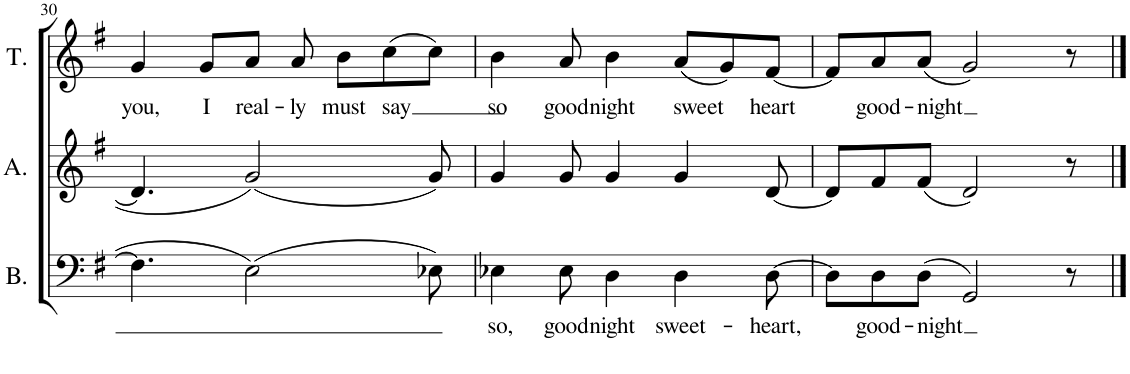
**kern	**text	**kern	**kern	**text
*part3	*part3	*part2	*part1	*part1
*staff3	*staff3	*staff2	*staff1	*staff1
*I"Bass	*	*I"Alto	*I"Sopran	*
*I'B.	*	*I'A.	*	*
!!LO:PB:g=z
*clefF4	*	*clefG2	*clefG2	*
*k[f#]	*	*k[f#]	*k[f#]	*
*M4/4	*	*M4/4	*M4/4	*
*met(c)	*	*met(c)	*met(c)	*
=30	=30	=30	=30	=30
!	!	!	!	!LO:LY:b
4.F\]	.	4.d/]	4g/	you,
!	!	!	!	!LO:LY:b
.	.	.	8g/L	I
!	!	!	!	!LO:LY:b
(2E\	.	(2g/	8a/J	real-
!	!	!	!	!LO:LY:b
.	.	.	8a/	-ly
!	!	!	!	!LO:LY:b
.	.	.	8b\L	must
!	!	!	!	!LO:LY:b
.	.	.	(8cc\	say
8E-X\)	.	8g/)	8cc\J)	.
=31	=31	=31	=31	=31
!	!LO:LY:b	!	!	!LO:LY:b
4E-X\	so,	4g/	4b\	so
!	!LO:LY:b	!	!	!LO:LY:b
8E-\	good	8g/	8a/	good-
!	!LO:LY:b	!	!	!LO:LY:b
4D\	night	4g/	4b\	-night
!	!LO:LY:b	!	!	!LO:LY:b
4D\	sweet-	4g/	(8a/L	sweet
.	.	.	8g/)	.
!	!LO:LY:b	!	!	!LO:LY:b
[8D\	-heart,	[8d/	[8f#/J	heart
=32	=32	=32	=32	=32
8D\L]	.	8d/L]	8f#/L]	.
!	!LO:LY:b	!	!	!LO:LY:b
8D\	good-	8f#/	8a/	good-
!	!LO:LY:b	!	!	!LO:LY:b
(8D\J	-night	(8f#/J	(8a/J	-night
2GG/)	.	2d/)	2g/)	.
8r	.	8r	8r	.
==	==	==	==	==
*-	*-	*-	*-	*-
